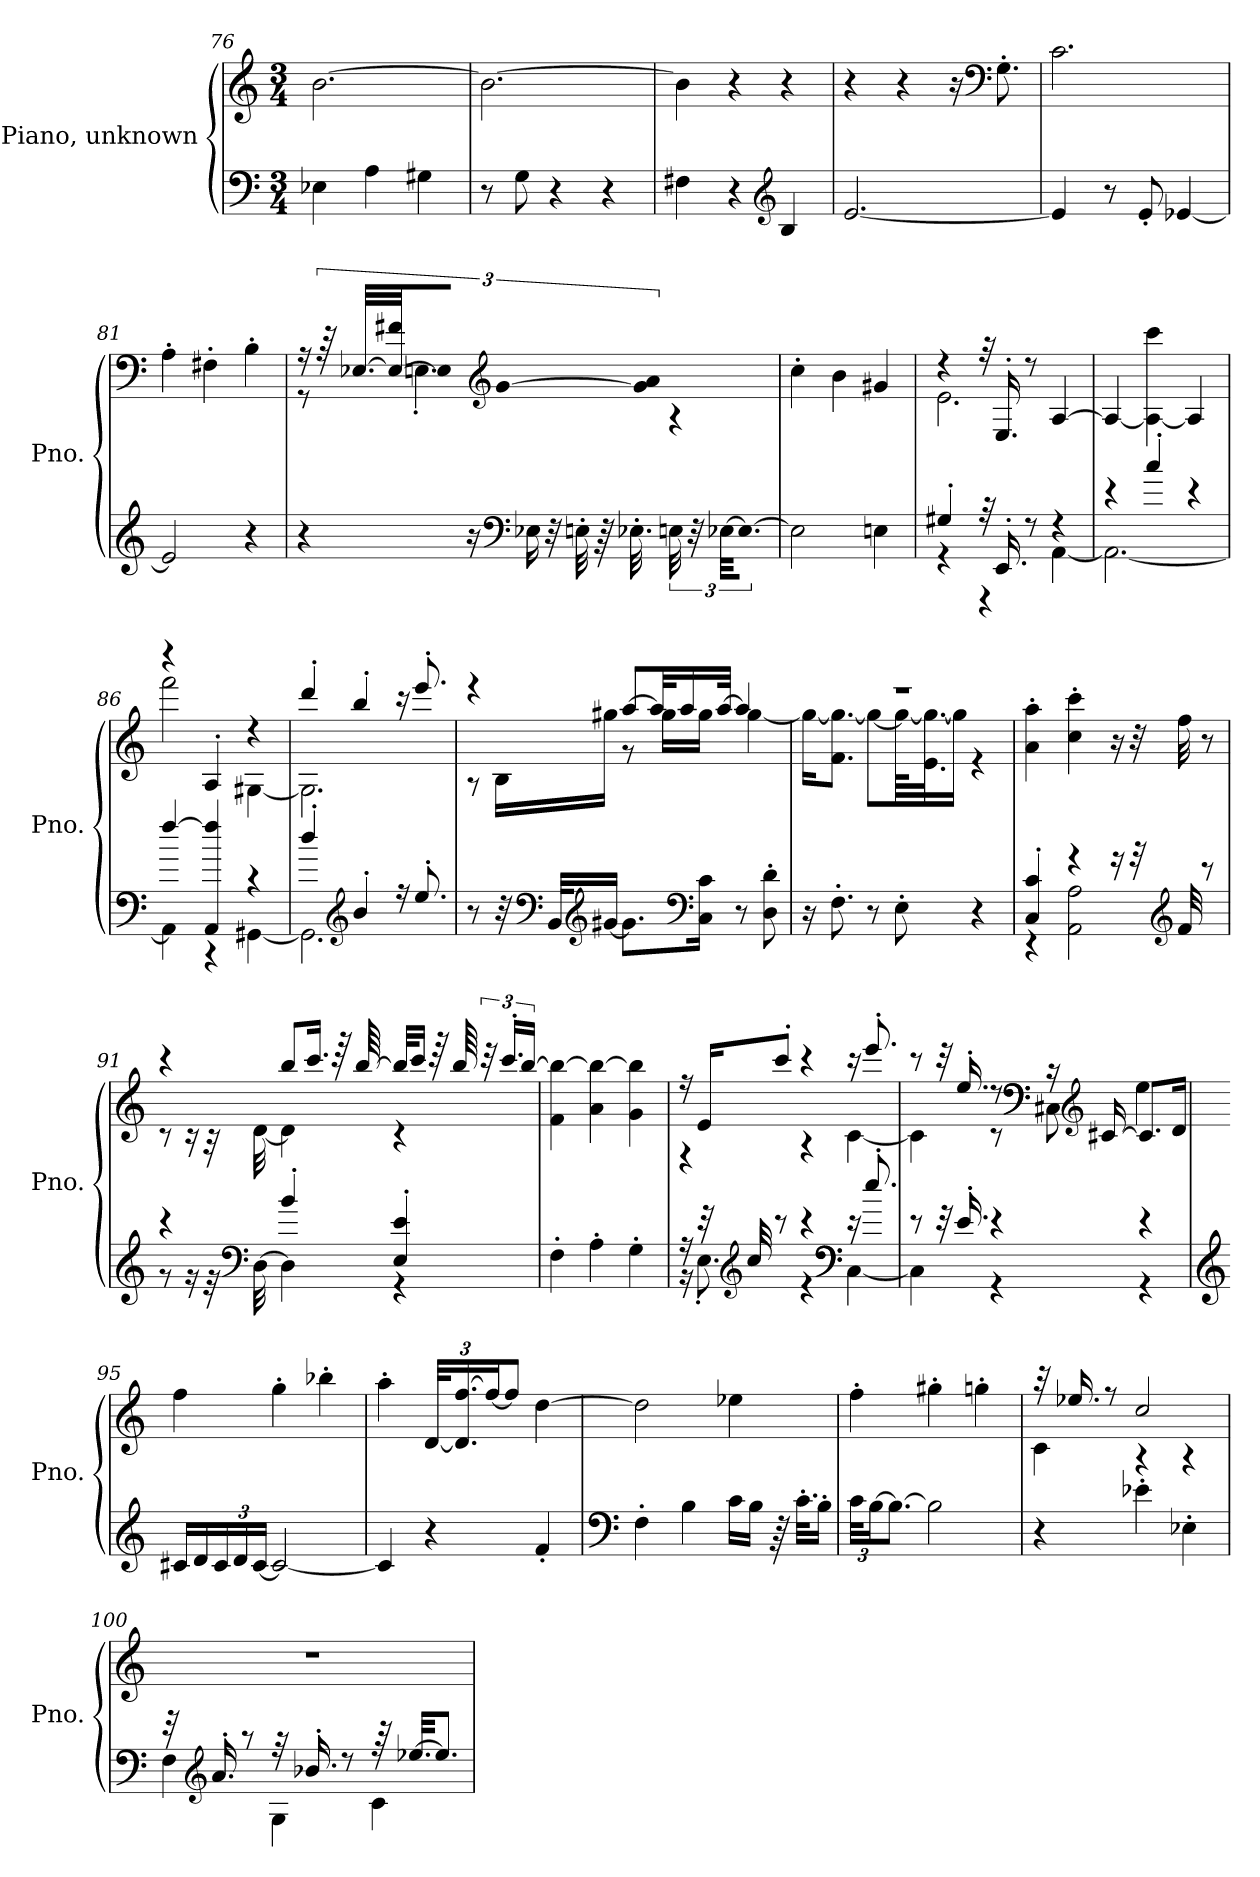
**kern	**kern
*part1	*part1
*staff2	*staff1
*I"Piano, unknown	*
*I'Pno.	*
*clefF4	*clefG2
*k[]	*k[]
*M3/4	*M3/4
=76	=76
4E-X\	[2.b\
4A\	.
4G#X\	.
=77	=77
8r	2.b\_
8G\	.
4r	.
4r	.
=78	=78
4F#X\	4b\]
4r	4r
*clefG2	*
4B/	4r
=79	=79
[2.e/	4r
.	4r
.	16r
*	*clefF4
.	8.G'\
=80	=80
4e/]	2.c\
8r	.
8e'/	.
[4e-X/	.
=81	=81
2e-/]	4A'\
.	4F#X'\
4r	4B'\
!!LO:LB:g=z
=82	=82
*	*^
4r	16r	8r
.	96r	.
.	[48.E-X/LLL	.
.	48E-/_ 48f#X/JJ	.
.	8E-/J]	4.En'\
*	*clefG2	*
16r	[4g/	.
*clefF4	*	*
16E-X\	.	.
32r	.	.
32En'\	.	.
64r	.	.
32.E-X'\	.	.
48En\	4g/] 4a/	4r
48r	.	.
[48E-X\KKL	.	.
8.E-\J_	.	.
*	*v	*v
=83	=83
2E-\]	4cc'\
.	4b\
4En\	4g#X/
=84	=84
*^	*^
4G#X'/	4r	4r	2.e\
32r	4r	32r	.
16.EE'/	.	16.E'/	.
8r	.	8r	.
4r	[4AA\	[4A/	.
*	*	*v	*v
=85	=85	=85
4r	2.AA\_	4A/_
4cc'/	.	4A\_ 4ccc\
4r	.	4A/]
!!LO:LB:g=z
=86	=86	=86
*	*	*^
[4ff/	4AA\]	4r	2fff\
4AA/ 4ff/]	4r	4A'/	.
4r	[4GG#X\	4r	[4G#X\
=87	=87	=87	=87
4dd'/	2.GG#\]	4ddd'/	2.G#\]
*clefG2	*	*	*
4b'/	.	4bb'/	.
16r	.	16r	.
8.ee'/	.	8.eee'/	.
*v	*v	*	*
=88	=88	=88
8r	4r	8r
32r	.	16B\LL
*clefF4	*	*
32BB/KLL	.	.
*clefG2	*	*
[16g#X/JJ	.	16gg#X\JJ
8.g#\L]	[8aa/L	8r
.	32aa/KL]	16gg#\LL
.	16aa/	.
*clefF4	*	*
16C\ 16c\Jk	.	16gg#\JJ
.	[32aa/JJk	.
8r	4aa/]	[4gg#\
8D\' 8d\'	.	.
=89	=89	=89
16r	2.r	16gg#\KL_
8.F'\	.	8.f\ 8.gg#\_J
8r	.	8gg#\L_
8E'\	.	64gg#\KLL_
.	.	32.e\ 32.gg#\_J
.	.	16gg#\JJ]
4r	.	4r
*	*v	*v
!!LO:LB:g=z
=90	=90
*^	*
4C/' 4c/'	4r	4a\' 4aa\'
4r	2AA\ 2A\	4cc\' 4ccc\'
16r	.	16r
32r	.	32r
*clefG2	*	*
32f/	.	32ff\
8r	.	8r
=91	=91	=91
*	*	*^
4r	8r	4r	8r
.	16r	.	16r
.	32r	.	32r
*clefF4	*	*	*
.	[32D\	.	[32d\
4b'/	4D\]	8bb/L	4d\]
.	.	16.ccc/Jk	.
.	.	64r	.
.	.	[64bb/	.
4E/' 4e/'	4r	32bb/KLL]	4r
.	.	16ccc/JJ	.
.	.	64r	.
.	.	64bb/	.
.	.	48r	.
.	.	24.ccc'/LL	.
.	.	[24bb/JJ	.
*v	*v	*	*
*	*v	*v
=92	=92
4F'\	4f\ 4bb\_
4A'\	4a\ 4bb\_
4G'\	4g\ 4bb\]
!!LO:PB:g=z
=93	=93
*^	*^
16r	16r	16r	4r
32r	8.E'\	16e/KL	.
*clefG2	*	*	*
32cc/	.	.	.
8r	.	8ccc'/J	.
4r	4r	4r	4r
*clefF4	*	*	*
16r	[4C\	16r	[4c\
8.ee'/	.	8.eee'/	.
=94	=94	=94	=94
8r	4C\]	8r	4c\]
32r	.	32r	.
16.e'/	.	16.ee'/	.
4r	4r	8r	8r
*	*	*clefF4	*
.	.	16r	8C#X\
*	*	*clefG2	*
.	.	[16c#X/	.
4r	4r	8.c#/L]	4ee\
.	.	16d/Jk	.
*v	*v	*	*
*	*v	*v
=95	=95
*clefG2	*
16c#X/LL	4ff\
16d/	.
*Xbrackettup	*
24c#/	.
24d/	.
[24c#/JJ	.
2c#/_	4gg'\
.	4bb-X'\
!!LO:LB:g=z
=96	=96
4c#/]	4aa'\
*	*Xbrackettup
4r	[48d/KLL
.	24.d/] [24.ff/
.	24ff/J_
.	8ff/J]
4f'/	[4dd\
=97	=97
*clefF4	*
4F'\	2dd\]
4B\	.
16c\LL	4ee-X\
16B\JJ	.
64r	.
32.c'\KLL	.
16B'\JJ	.
=98	=98
48c\KLL	4ff'\
[24B\J	.
8.B\J_	.
2B\]	4gg#X'\
.	4ggn'\
=99	=99
*	*^
4r	32r	4c\
.	16.ee-X/	.
.	8r	.
4e-X'\	2cc/	4r
4E-X'\	.	4r
*	*v	*v
!!LO:LB:g=z
=100	=100
*^	*
32r	4F\	2.r
*clefG2	*	*
16.a'/	.	.
8r	.	.
32r	4G\	.
16.b-X'/	.	.
8r	.	.
64r	4c\	.
[32.ee-X/KKL	.	.
8.ee-/J]	.	.
*v	*v	*
=	=
*-	*-
